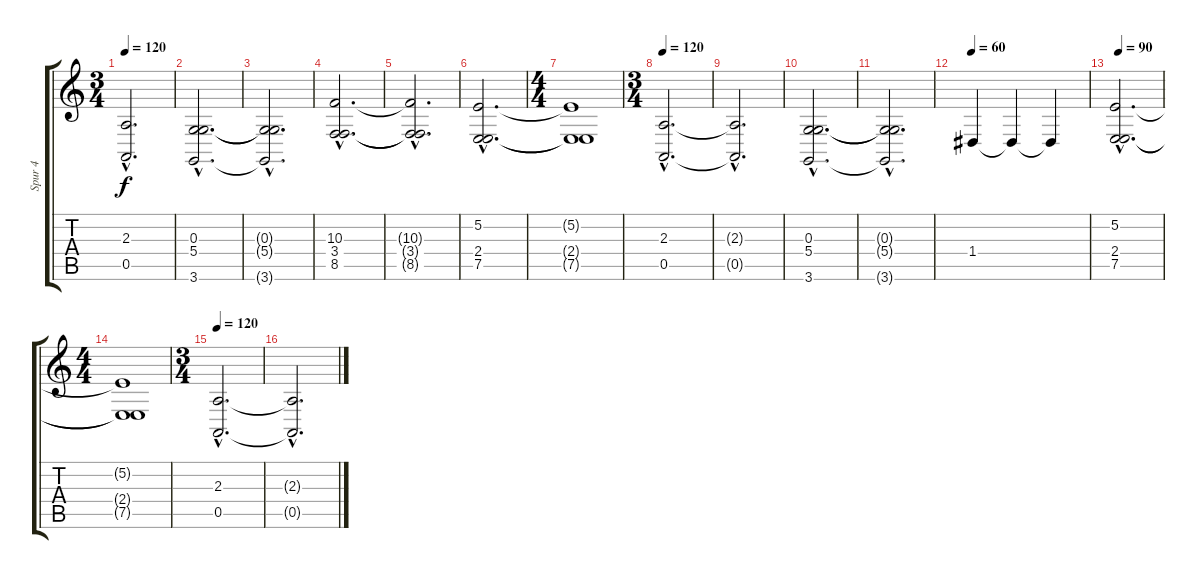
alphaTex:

\track ("Spur 4" "Spur 4") {instrument choiraahs}
\staff {score tabs}
\tuning (E4 B3 G3 D3 A2 E2) {hide}
\ts (3 4)
\tempo 120
\clef g2
\ks c
(2.3{hac t} 0.5{hac t}).2{d dy f} |
(0.3{hac} 5.4{hac} 3.6{hac}).2{d} |
(0.3{hac t} 5.4{hac t} 3.6{hac t}).2{d} |
(10.3{hac} 3.4{hac} 8.5{hac}).2{d} |
(10.3{hac t} 3.4{hac t} 8.5{hac t}).2{d} |
(5.2{hac} 2.4{hac} 7.5{hac}).2{d} |
\ts (4 4)
(5.2{t} 2.4{t} 7.5{t}).1 |
\ts (3 4)
\tempo 120
(2.3{hac} 0.5{hac}).2{d} |
(2.3{hac t} 0.5{hac t}).2{d} |
(0.3{hac} 5.4{hac} 3.6{hac}).2{d} |
(0.3{hac t} 5.4{hac t} 3.6{hac t}).2{d} |
\tempo 70
\tempo 60
1.4.4 1.4{t}.4 1.4{t}.4 |
\tempo 90
(5.2{hac} 2.4{hac} 7.5{hac}).2{d} |
\ts (4 4)
(5.2{t} 2.4{t} 7.5{t}).1 |
\ts (3 4)
\tempo 120
(2.3{hac} 0.5{hac}).2{d} |
(2.3{hac t} 0.5{hac t}).2{d}
